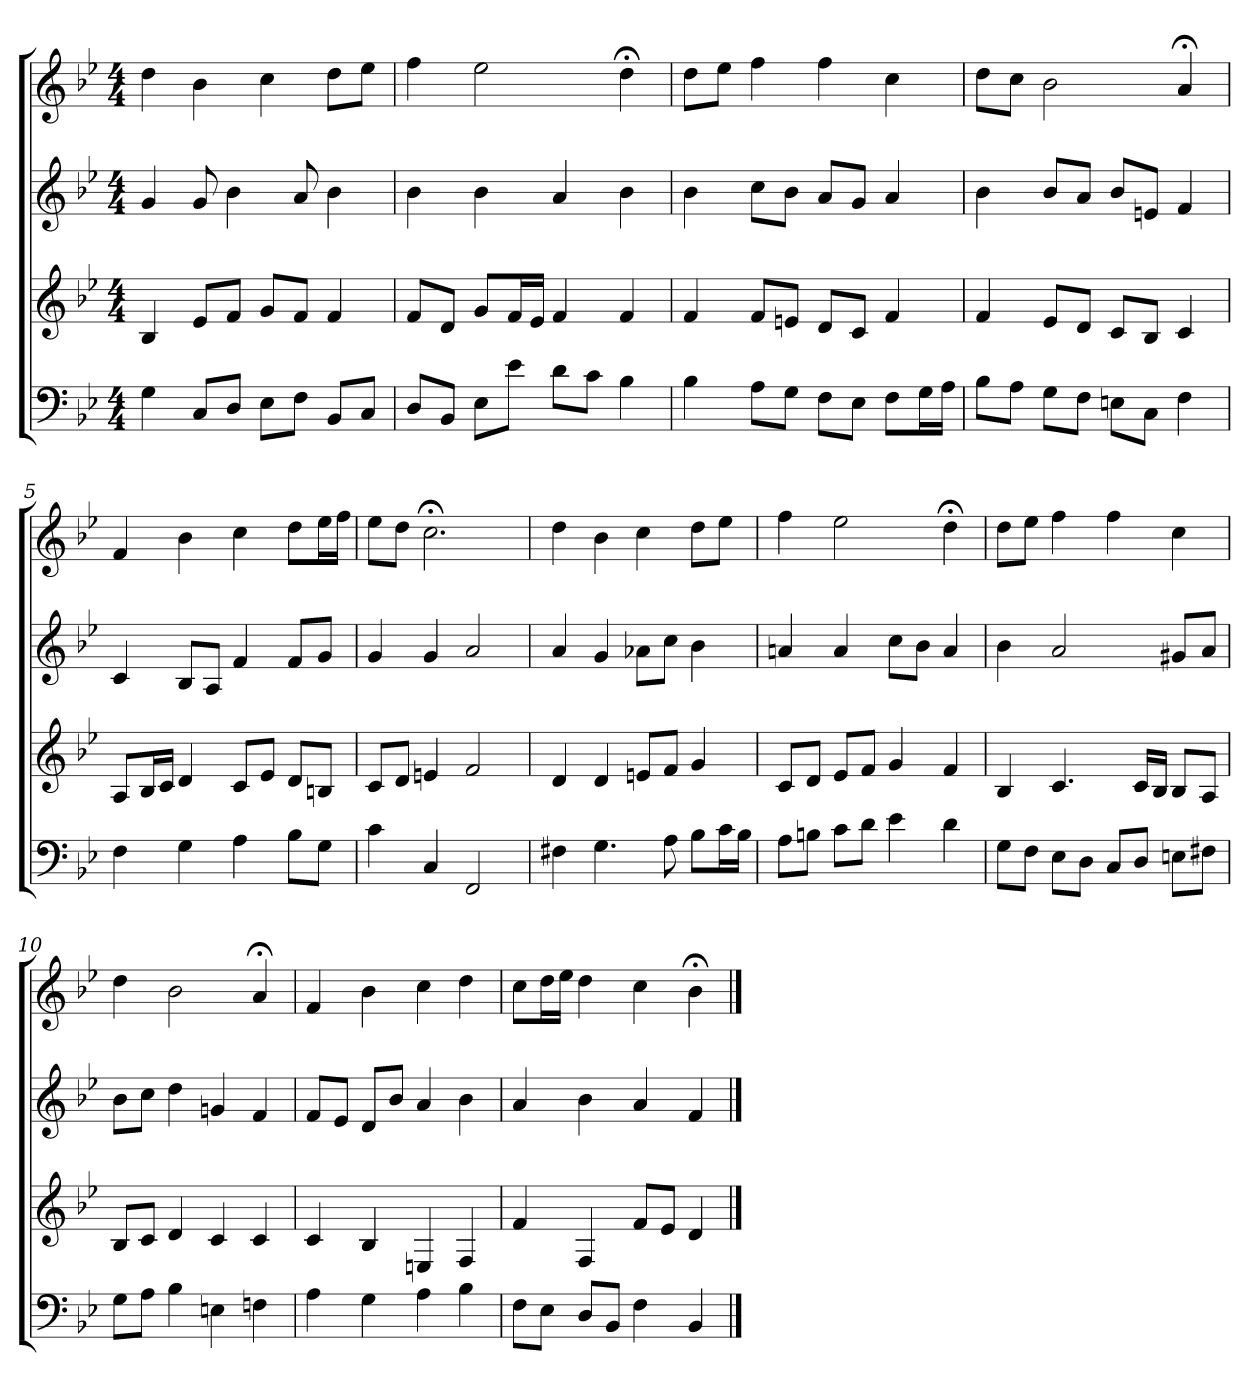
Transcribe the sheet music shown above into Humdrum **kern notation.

**kern	**kern	**kern	**kern
*part4	*part3	*part2	*part1
*staff4	*staff3	*staff2	*staff1
*clefF4	*clefG2	*clefG2	*clefG2
*k[b-e-]	*k[b-e-]	*k[b-e-]	*k[b-e-]
*M4/4	*M4/4	*M4/4	*M4/4
=1	=1	=1	=1
4G\	4B-/	4g/	4dd\
8C/L	8e-/L	8g/	4b-\
8D/J	8f/J	4b-\	.
8E-\L	8g/L	.	4cc\
8F\J	8f/J	8a/	.
8BB-/L	4f/	4b-\	8dd\L
8C/J	.	.	8ee-\J
=2	=2	=2	=2
8D/L	8f/L	4b-\	4ff\
8BB-/J	8d/J	.	.
8E-\L	8g/L	4b-\	2ee-\
8e-\J	16f/L	.	.
.	16e-/JJ	.	.
8d\L	4f/	4a/	.
8c\J	.	.	.
4B-\	4f/	4b-\	4dd;\
=3	=3	=3	=3
4B-\	4f/	4b-\	8dd\L
.	.	.	8ee-\J
8A\L	8f/L	8cc\L	4ff\
8G\J	8en/J	8b-\J	.
8F\L	8d/L	8a/L	4ff\
8E-\J	8c/J	8g/J	.
8F\L	4f/	4a/	4cc\
16G\L	.	.	.
16A\JJ	.	.	.
=4	=4	=4	=4
8B-\L	4f/	4b-\	8dd\L
8A\J	.	.	8cc\J
8G\L	8e-/L	8b-/L	2b-\
8F\J	8d/J	8a/J	.
8En\L	8c/L	8b-/L	.
8C\J	8B-/J	8en/J	.
4F\	4c/	4f/	4a;/
!!LO:LB:g=z
=5	=5	=5	=5
4F\	8A/L	4c/	4f/
.	16B-/L	.	.
.	16c/JJ	.	.
4G\	4d/	8B-/L	4b-\
.	.	8A/J	.
4A\	8c/L	4f/	4cc\
.	8e-/J	.	.
8B-\L	8d/L	8f/L	8dd\L
8G\J	8Bn/J	8g/J	16ee-\L
.	.	.	16ff\JJ
=6	=6	=6	=6
4c\	8c/L	4g/	8ee-\L
.	8d/J	.	8dd\J
4C/	4en/	4g/	2.cc;\
2FF/	2f/	2a/	.
=7	=7	=7	=7
4F#X\	4d/	4a/	4dd\
4.G\	4d/	4g/	4b-\
.	8en/L	8a-X\L	4cc\
8A\	8f/J	8cc\J	.
8B-\L	4g/	4b-\	8dd\L
16c\L	.	.	8ee-\J
16B-\JJ	.	.	.
=8	=8	=8	=8
8A\L	8c/L	4an/	4ff\
8Bn\J	8d/J	.	.
8c\L	8e-/L	4a/	2ee-\
8d\J	8f/J	.	.
4e-\	4g/	8cc\L	.
.	.	8b-\J	.
4d\	4f/	4a/	4dd;\
=9	=9	=9	=9
8G\L	4B-/	4b-\	8dd\L
8F\J	.	.	8ee-\J
8E-\L	4.c/	2a/	4ff\
8D\J	.	.	.
8C/L	.	.	4ff\
8D/J	16c/LL	.	.
.	16B-/JJ	.	.
8En\L	8B-/L	8g#X/L	4cc\
8F#X\J	8A/J	8a/J	.
!!LO:LB:g=z
=10	=10	=10	=10
8G\L	8B-/L	8b-\L	4dd\
8A\J	8c/J	8cc\J	.
4B-\	4d/	4dd\	2b-\
4En\	4c/	4gn/	.
4Fn\	4c/	4f/	4a;/
=11	=11	=11	=11
4A\	4c/	8f/L	4f/
.	.	8e-/J	.
4G\	4B-/	8d/L	4b-\
.	.	8b-/J	.
4A\	4En/	4a/	4cc\
4B-\	4F/	4b-\	4dd\
=12	=12	=12	=12
8F\L	4f/	4a/	8cc\L
8E-\J	.	.	16dd\L
.	.	.	16ee-\JJ
8D/L	4F/	4b-\	4dd\
8BB-/J	.	.	.
4F\	8f/L	4a/	4cc\
.	8e-/J	.	.
4BB-/	4d/	4f/	4b-;\
==	==	==	==
*-	*-	*-	*-
